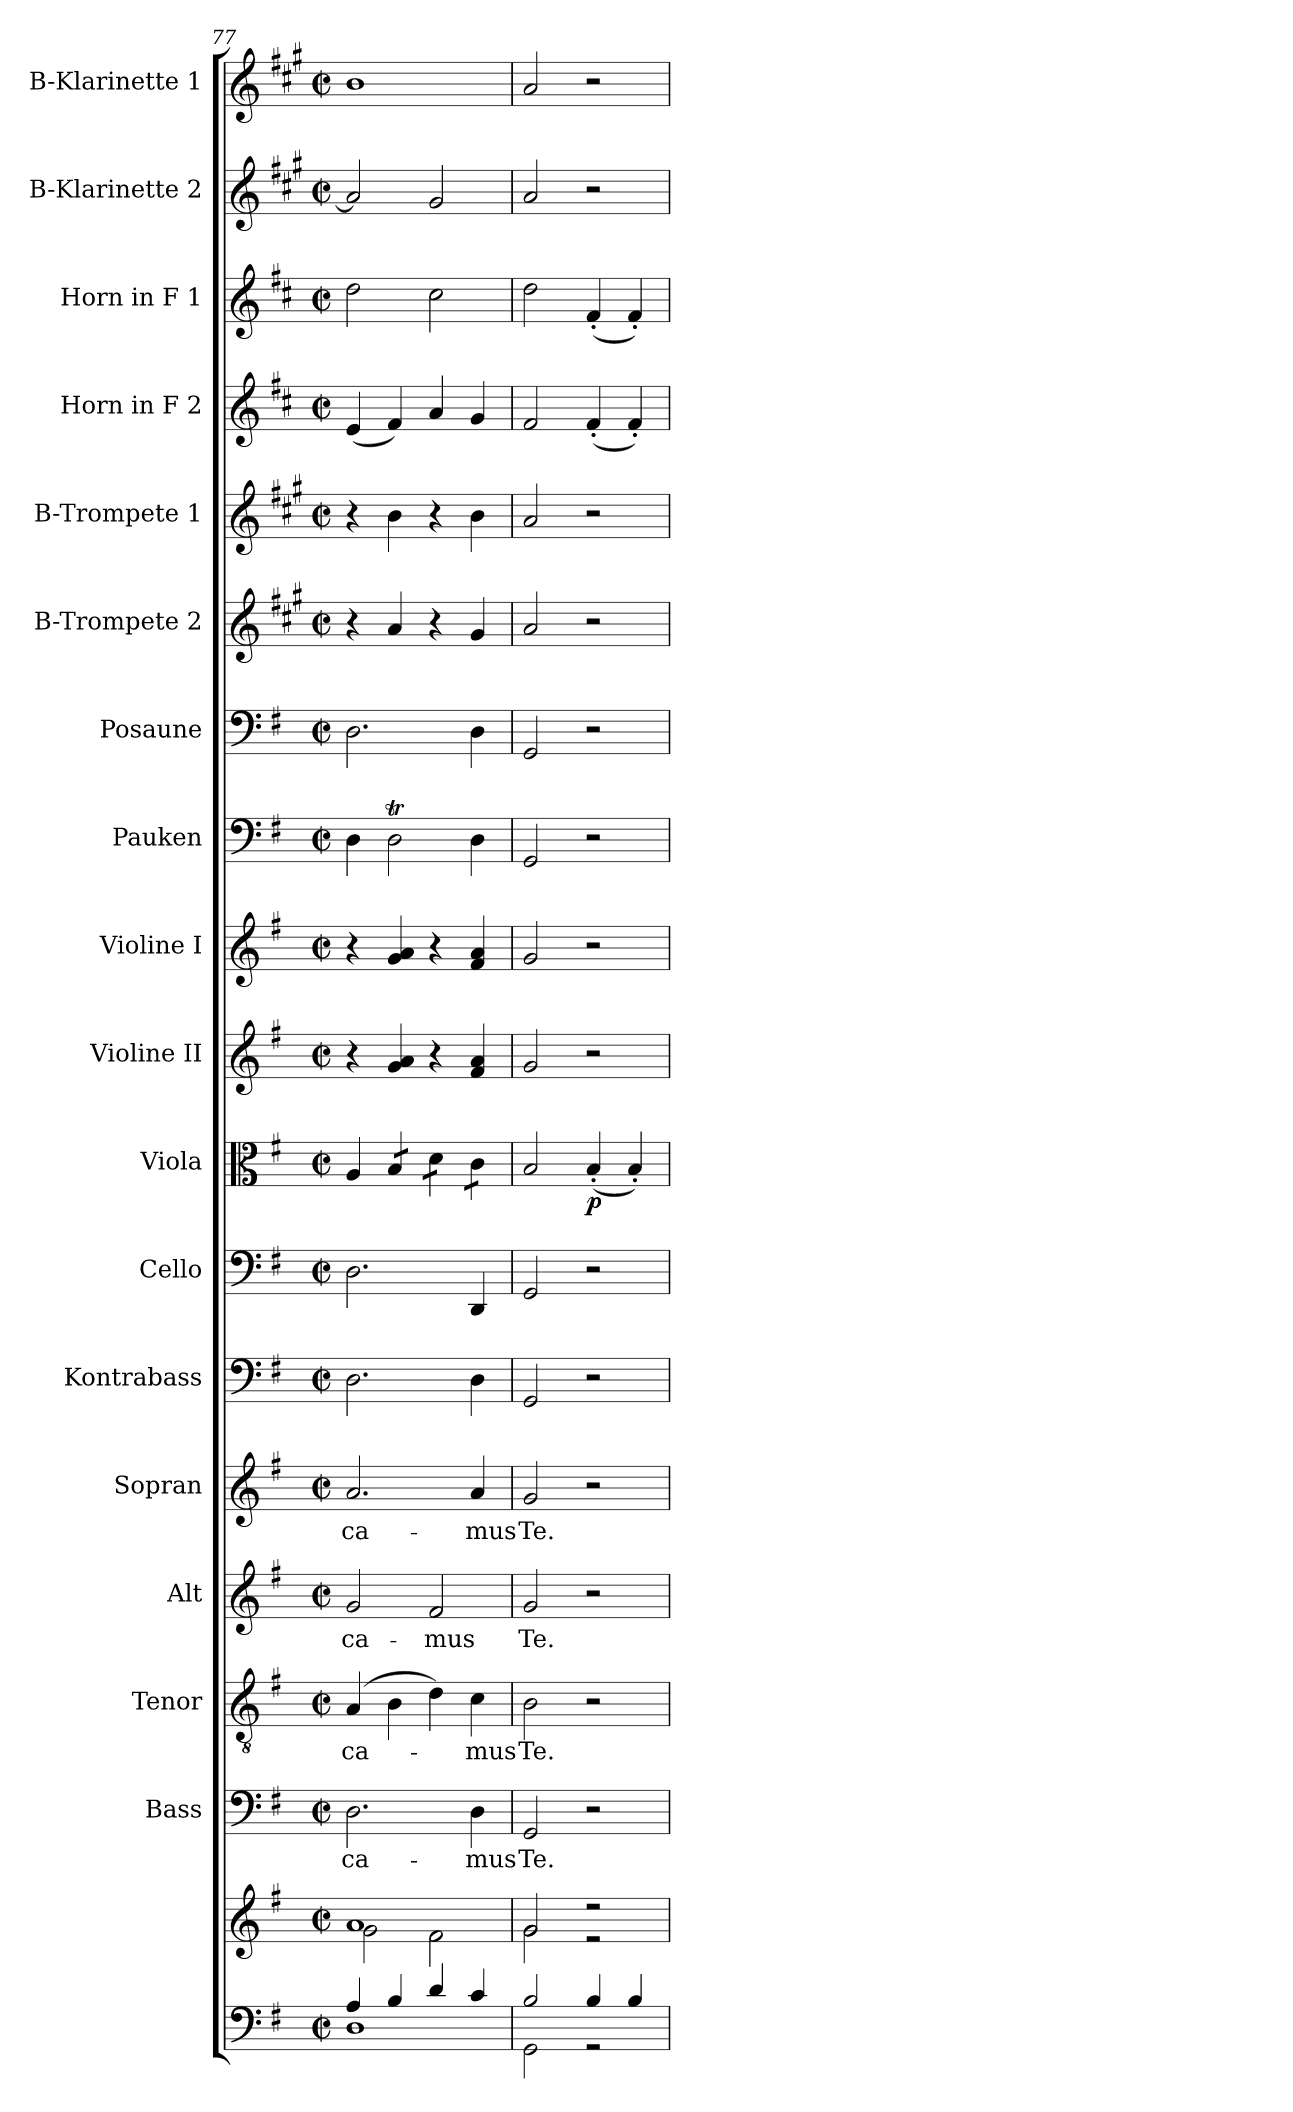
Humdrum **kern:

**kern	**kern	**kern	**text	**kern	**text	**kern	**text	**kern	**text	**kern	**kern	**kern	**dynam	**kern	**kern	**kern	**kern	**kern	**kern	**kern	**kern	**kern	**kern
*part18	*part18	*part17	*part17	*part16	*part16	*part15	*part15	*part14	*part14	*part13	*part12	*part11	*part11	*part10	*part9	*part8	*part7	*part6	*part5	*part4	*part3	*part2	*part1
*staff19	*staff18	*staff17	*staff17	*staff16	*staff16	*staff15	*staff15	*staff14	*staff14	*staff13	*staff12	*staff11	*staff11	*staff10	*staff9	*staff8	*staff7	*staff6	*staff5	*staff4	*staff3	*staff2	*staff1
*	*	*I"Bass	*	*I"Tenor	*	*I"Alt	*	*I"Sopran	*	*I"Kontrabass	*I"Cello	*I"Viola	*	*I"Violine II	*I"Violine I	*I"Pauken	*I"Posaune	*I"B-Trompete 2	*I"B-Trompete 1	*I"Horn in F 2	*I"Horn in F 1	*I"B-Klarinette 2	*I"B-Klarinette 1
*	*	*I'B.	*	*I'T.	*	*I'A.	*	*I'S.	*	*I'Kb.	*	*I'Vla.	*	*I'Vl. II	*I'Vl. I	*I'Pk.	*I'Pos.	*I'B Trp. 2	*I'B Trp. 1	*	*	*I'B Kl. 2	*I'B Kl. 1
*clefF4	*clefG2	*clefF4	*	*clefGv2	*	*clefG2	*	*clefG2	*	*clefF4	*clefF4	*clefC3	*	*clefG2	*clefG2	*clefF4	*clefF4	*clefG2	*clefG2	*clefG2	*clefG2	*clefG2	*clefG2
*	*	*	*	*	*	*	*	*	*	*ITrd7c12	*	*	*	*	*	*	*	*ITrd1c2	*ITrd1c2	*ITrd4c7	*ITrd4c7	*ITrd1c2	*ITrd1c2
*k[f#]	*k[f#]	*k[f#]	*	*k[f#]	*	*k[f#]	*	*k[f#]	*	*k[f#]	*k[f#]	*k[f#]	*	*k[f#]	*k[f#]	*k[f#]	*k[f#]	*k[f#]	*k[f#]	*k[f#]	*k[f#]	*k[f#]	*k[f#]
*G:	*G:	*G:	*	*G:	*	*G:	*	*G:	*	*G:	*G:	*G:	*	*G:	*G:	*G:	*G:	*G:	*G:	*G:	*G:	*G:	*G:
*M2/2	*M2/2	*M2/2	*	*M2/2	*	*M2/2	*	*M2/2	*	*M2/2	*M2/2	*M2/2	*	*M2/2	*M2/2	*M2/2	*M2/2	*M2/2	*M2/2	*M2/2	*M2/2	*M2/2	*M2/2
*met(c|)	*met(c|)	*met(c|)	*	*met(c|)	*	*met(c|)	*	*met(c|)	*	*met(c|)	*met(c|)	*met(c|)	*	*met(c|)	*met(c|)	*met(c|)	*met(c|)	*met(c|)	*met(c|)	*met(c|)	*met(c|)	*met(c|)	*met(c|)
=77	=77	=77	=77	=77	=77	=77	=77	=77	=77	=77	=77	=77	=77	=77	=77	=77	=77	=77	=77	=77	=77	=77	=77
*^	*^	*	*	*	*	*	*	*	*	*	*	*	*	*	*	*	*	*	*	*	*	*	*
!	!	!	!	!	!LO:LY:b	!	!LO:LY:b	!	!LO:LY:b	!	!LO:LY:b	!	!	!	!	!	!	!	!	!	!	!	!	!	!
4A/	1D	1a	2g\	2.D\	-ca-	(4A/	-ca-	2g/	-ca-	2.a/	-ca-	2.DD\	2.D\	4A/	.	4r	4r	4D\	2.D\	4r	4r	(<4A/	2g\	2g/]	1a
*	*	*	*	*	*	*	*	*	*	*	*	*	*	*tremolo	*	*	*	*	*	*	*	*	*	*	*
4B/	.	.	.	.	.	4B\	.	.	.	.	.	.	.	8B/L	.	4g/ 4a/	4g/ 4a/	2DT\	.	4g/	4a\	4B/)	.	.	.
.	.	.	.	.	.	.	.	.	.	.	.	.	.	8B/J	.	.	.	.	.	.	.	.	.	.	.
!	!	!	!	!	!	!	!	!	!LO:LY:b	!	!	!	!	!	!	!	!	!	!	!	!	!	!	!	!
4d/	.	.	2f#\	.	.	4d\)	.	2f#/	-mus	.	.	.	.	8d\L	.	4r	4r	.	.	4r	4r	4d/	2f#\	2f#/	.
.	.	.	.	.	.	.	.	.	.	.	.	.	.	8d\J	.	.	.	.	.	.	.	.	.	.	.
!	!	!	!	!	!LO:LY:b	!	!LO:LY:b	!	!	!	!LO:LY:b	!	!	!	!	!	!	!	!	!	!	!	!	!	!
4c/	.	.	.	4D\	-mus	4c\	-mus	.	.	4a/	-mus	4DD\	4DD/	8c\L	.	4f#/ 4a/	4f#/ 4a/	4D\	4D\	4f#/	4a\	4c/	.	.	.
.	.	.	.	.	.	.	.	.	.	.	.	.	.	8c\J	.	.	.	.	.	.	.	.	.	.	.
*	*	*	*	*	*	*	*	*	*	*	*	*	*	*Xtremolo	*	*	*	*	*	*	*	*	*	*	*
=78	=78	=78	=78	=78	=78	=78	=78	=78	=78	=78	=78	=78	=78	=78	=78	=78	=78	=78	=78	=78	=78	=78	=78	=78	=78
!	!	!	!	!	!LO:LY:b	!	!LO:LY:b	!	!LO:LY:b	!	!LO:LY:b	!	!	!	!	!	!	!	!	!	!	!	!	!	!
2B/	2GG\	2g/	2g\	2GG/	Te.	2B\	Te.	2g/	Te.	2g/	Te.	2GGG/	2GG/	2B/	.	2g/	2g/	2GG/	2GG/	2g/	2g/	2B/	2g\	2g/	2g/
!	!	!	!	!	!	!	!	!	!	!	!	!	!	!	!LO:DY:b	!	!	!	!	!	!	!	!	!	!
4B/	2rAA	2r	2r	2r	.	2r	.	2r	.	2r	.	2r	2r	(<4B'</	p	2r	2r	2r	2r	2r	2r	(<4B'</	(<4B'</	2r	2r
4B/	.	.	.	.	.	.	.	.	.	.	.	.	.	4B'</)	.	.	.	.	.	.	.	4B'</)	4B'</)	.	.
*v	*v	*	*	*	*	*	*	*	*	*	*	*	*	*	*	*	*	*	*	*	*	*	*	*	*
*	*v	*v	*	*	*	*	*	*	*	*	*	*	*	*	*	*	*	*	*	*	*	*	*	*
=	=	=	=	=	=	=	=	=	=	=	=	=	=	=	=	=	=	=	=	=	=	=	=
*-	*-	*-	*-	*-	*-	*-	*-	*-	*-	*-	*-	*-	*-	*-	*-	*-	*-	*-	*-	*-	*-	*-	*-
